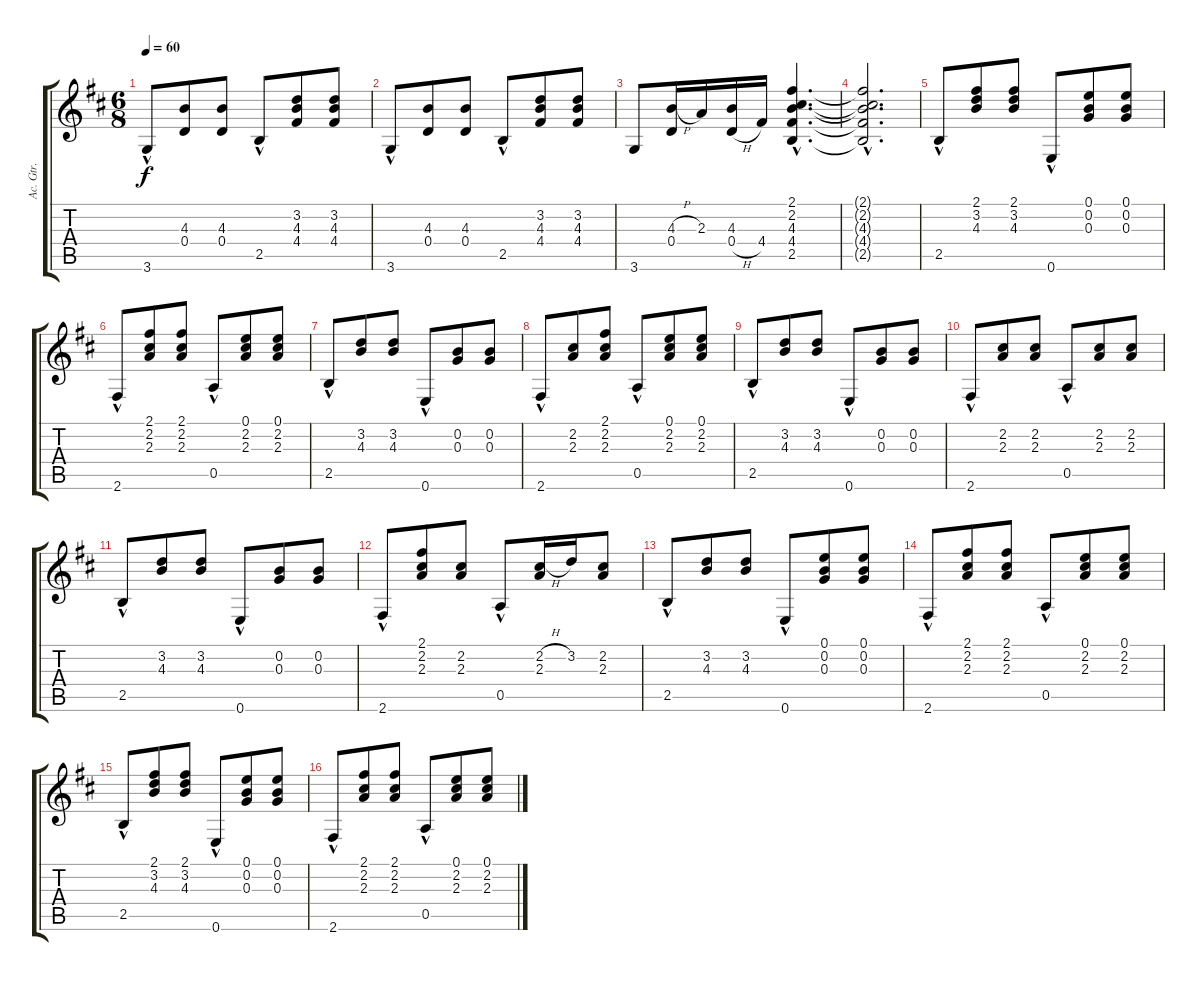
\track ("Ac. Gtr." "Ac. Gtr.") {instrument acousticguitarnylon}
\staff {score tabs}
\tuning (E4 B3 G3 D3 A2 E2) {hide}
\ts (6 8)
\tempo 60
\clef g2
\ks bminor
3.6{hac}.8{dy f} (4.3 0.4).8 (4.3 0.4).8 2.5{hac}.8 (3.2 4.3 4.4).8 (3.2 4.3 4.4).8 |
3.6{hac}.8 (4.3 0.4).8 (4.3 0.4).8 2.5{hac}.8 (3.2 4.3 4.4).8 (3.2 4.3 4.4).8 |
3.6.8 (4.3{h} 0.4).16 2.3.16 (4.3 0.4{h}).16 4.4.16 (2.1{hac} 2.2{hac} 4.3{hac} 4.4{hac} 2.5{hac}).4{d} |
(2.1{hac t} 2.2{hac t} 4.3{hac t} 4.4{hac t} 2.5{hac t}).2{d} |
2.5{hac}.8 (2.1 3.2 4.3).8 (2.1 3.2 4.3).8 0.6{hac}.8 (0.1 0.2 0.3).8 (0.1 0.2 0.3).8 |
2.6{hac}.8 (2.1 2.2 2.3).8 (2.1 2.2 2.3).8 0.5{hac}.8 (0.1 2.2 2.3).8 (0.1 2.2 2.3).8 |
2.5{hac}.8 (3.2 4.3).8 (3.2 4.3).8 0.6{hac}.8 (0.2 0.3).8 (0.2 0.3).8 |
2.6{hac}.8 (2.2 2.3).8 (2.1 2.2 2.3).8 0.5{hac}.8 (0.1 2.2 2.3).8 (0.1 2.2 2.3).8 |
2.5{hac}.8 (3.2 4.3).8 (3.2 4.3).8 0.6{hac}.8 (0.2 0.3).8 (0.2 0.3).8 |
2.6{hac}.8 (2.2 2.3).8 (2.2 2.3).8 0.5{hac}.8 (2.2 2.3).8 (2.2 2.3).8 |
2.5{hac}.8 (3.2 4.3).8 (3.2 4.3).8 0.6{hac}.8 (0.2 0.3).8 (0.2 0.3).8 |
2.6{hac}.8 (2.1 2.2 2.3).8 (2.2 2.3).8 0.5{hac}.8 (2.2{h} 2.3).16 3.2.16 (2.2 2.3).8 |
2.5{hac}.8 (3.2 4.3).8 (3.2 4.3).8 0.6{hac}.8 (0.1 0.2 0.3).8 (0.1 0.2 0.3).8 |
2.6{hac}.8 (2.1 2.2 2.3).8 (2.1 2.2 2.3).8 0.5{hac}.8 (0.1 2.2 2.3).8 (0.1 2.2 2.3).8 |
2.5{hac}.8 (2.1 3.2 4.3).8 (2.1 3.2 4.3).8 0.6{hac}.8 (0.1 0.2 0.3).8 (0.1 0.2 0.3).8 |
2.6{hac}.8 (2.1 2.2 2.3).8 (2.1 2.2 2.3).8 0.5{hac}.8 (0.1 2.2 2.3).8 (0.1 2.2 2.3).8
